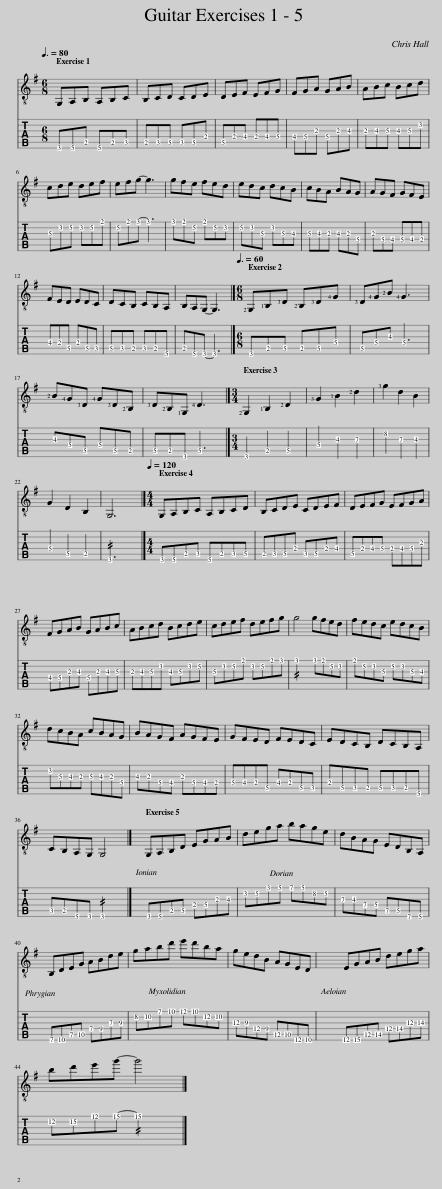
X:1
%%score { 1 | 2 }
L:1/8
Q:3/8=80
M:6/8
I:linebreak $
K:G
V:1 treble-8
V:2 tab stafflines=6 strings="E2,A2,D3,G3,B3,E4 "
V:1
 G,A,B, A,B,C | B,CD CDE | DEF EFG | FGA GAB | ABc Bcd |$ %5
 cde def | efg- g3 | gfe fed | edc dcB | cBA BAG | %10
 AGF GFE |$ FED EDC | DCB, CB,A, | B,A,G,- G,3 |][M:6/8][Q:3/8=60] !2!G,!1!B,!3!D !2!B,!3!D!4!G | %15
 !3!D!4!G!2!B !4!G3 |$ !2!B!4!G!3!D !4!G!3!D!2!B, | !3!D!2!B,!1!G, !4!D3 |][M:3/4] !2!G,2 !1!B,2 !2!D2 | !3!G2 !1!B2 !2!d2 | %20
 !3!g2 d2 B2 |$ G2 D2 B,2 | G,6 |][M:4/4][Q:1/4=120] G,A,B,C A,B,CD | B,CDE CDEF | %25
 DEFG EFGA |$ FGAB GABc | ABcd Bcde | cdef defg | g4 gfed | %30
 fedc edcB |$ dcBA cBAG | BAGF AGFE | GFED FEDC | EDCB, DCB,A, |$ %35
 CB,A,G, G,4 |] G,A,B,D EGAB | dega bage | dBAG EDB,A, |$ B,DEG ABde | %40
 gabd' e'd'ba | gedB AGED | EGAB dega |$ bd'e'g'- g'4 |] %44
V:2
 !6!G,,!6!A,,!5!B,, !6!A,,!5!B,,!5!C, | !5!B,,!5!C,!5!D, !5!C,!5!D,!4!E, | !5!D,!4!E,!4!F, !4!E,!4!F,!4!G, | !4!F,!4!G,!3!A, !4!G,!3!A,!3!B, | !3!A,!3!B,!3!C !3!B,!3!C!2!D |$ %5
 !3!C!2!D!2!E !2!D!2!E!1!F | !2!E!1!F!1!G- !1!G3 | !1!G!1!F!2!E !1!F!2!E!2!D | !2!E!2!D!3!C !2!D!3!C!3!B, | !3!C!3!B,!3!A, !3!B,!3!A,!4!G, | %10
 !3!A,!4!G,!4!F, !4!G,!4!F,!4!E, |$ !4!F,!4!E,!5!D, !4!E,!5!D,!5!C, | !5!D,!5!C,!5!B,, !5!C,!5!B,,!6!A,, | !5!B,,!6!A,,!6!G,,- !6!G,,3 |][M:6/8] !6!G,,!5!B,,!5!D, !5!B,,!5!D,!4!G, | %15
 !5!D,!4!G,!3!B, !4!G,3 |$ !3!B,!4!G,!5!D, !4!G,!5!D,!5!B,, | !5!D,!5!B,,!6!G,, !5!D,3 |][M:3/4] !6!G,,2 !5!B,,2 !5!D,2 | !4!G,2 !3!B,2 !3!D2 | %20
 !2!G2 !3!D2 !3!B,2 |$ !4!G,2 !5!D,2 !5!B,,2 | !6!G,,6 |][M:4/4] !6!G,,!6!A,,!5!B,,!5!C, !6!A,,!5!B,,!5!C,!5!D, | !5!B,,!5!C,!5!D,!4!E, !5!C,!5!D,!4!E,!4!F, | %25
 !5!D,!4!E,!4!F,!4!G, !4!E,!4!F,!4!G,!3!A, |$ !4!F,!4!G,!3!A,!3!B, !4!G,!3!A,!3!B,!3!C | !3!A,!3!B,!3!C!2!D !3!B,!3!C!2!D!2!E | !3!C!2!D!2!E!1!F !2!D!2!E!1!F!1!G | !1!G4 !1!G!1!F!2!E!2!D | %30
 !1!F!2!E!2!D!3!C !2!E!2!D!3!C!3!B, |$ !2!D!3!C!3!B,!3!A, !3!C!3!B,!3!A,!4!G, | !3!B,!3!A,!4!G,!4!F, !3!A,!4!G,!4!F,!4!E, | !4!G,!4!F,!4!E,!5!D, !4!F,!4!E,!5!D,!5!C, | !4!E,!5!D,!5!C,!5!B,, !5!D,!5!C,!5!B,,!6!A,, |$ %35
 !5!C,!5!B,,!6!A,,!6!G,, !6!G,,4 |] !6!G,,!6!A,,!5!B,,!5!D, !4!E,!4!G,!3!A,!3!B, | !2!D!2!E!1!G!1!A !1!B!1!A!2!G!2!E | !3!D!3!B,!4!A,!4!G, !5!E,!5!D,!6!B,,!6!A,, |$ !6!B,,!6!D,!5!E,!5!G, !4!A,!4!B,!3!D!3!E | %40
 !2!G!2!A!1!B!1!d !1!e!1!d!2!B!2!A | !3!G!3!E!4!D!4!B, !5!A,!5!G,!6!E,!6!D, | !6!E,!6!G,!5!A,!5!B, !4!D!4!E!3!G!3!A |$ !2!B!2!d!1!e!1!g- !1!g4 |] %44
